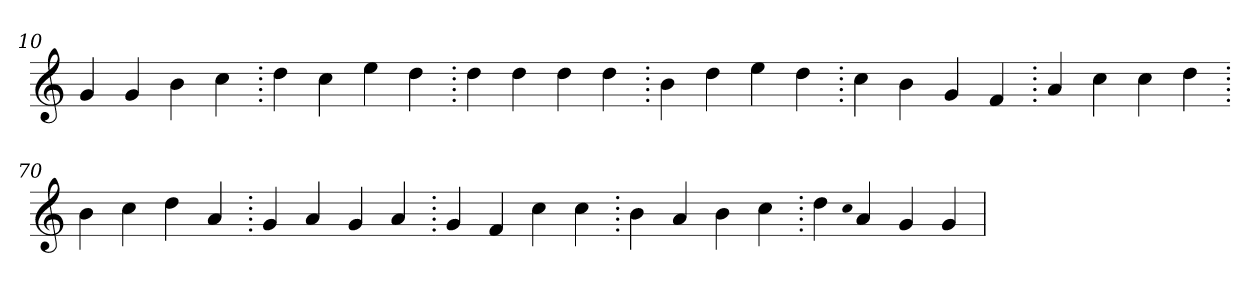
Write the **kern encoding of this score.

**kern
*part1
*staff1
*clefG2
=10.
4g
4g
4b
4cc
=20.
4dd
4cc
4ee
4dd
=30.
4dd
4dd
4dd
4dd
=40.
4b
4dd
4ee
4dd
=50.
4cc
4b
4g
4f
=60.
4a
4cc
4cc
4dd
=70.
4b
4cc
4dd
4a
=80.
4g
4a
4g
4a
=90.
4g
4f
4cc
4cc
=100.
4b
4a
4b
4cc
=110.
4dd
qqcc
4a
4g
4g
=
*-
